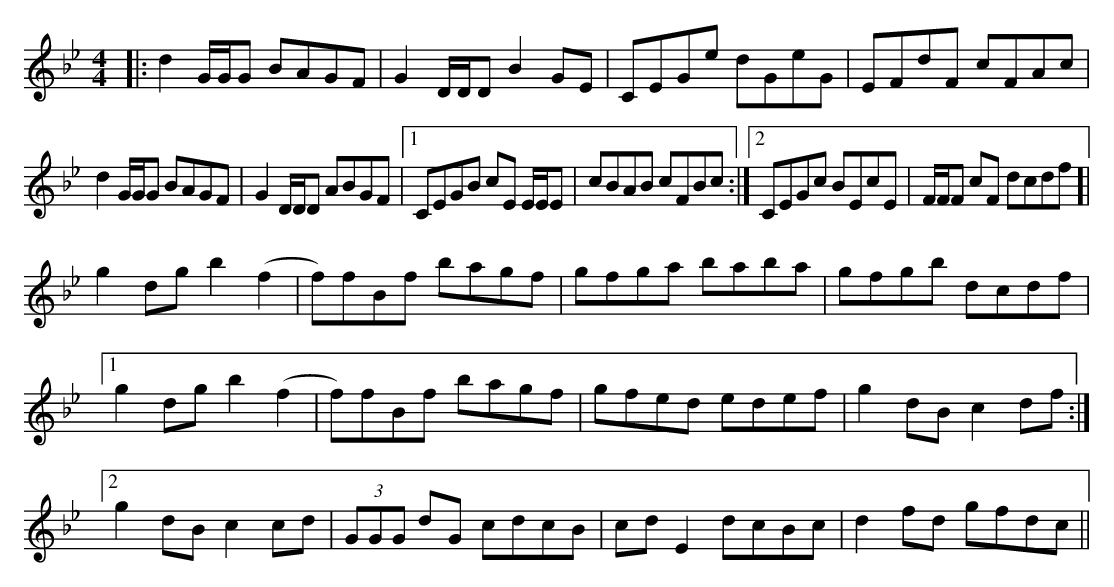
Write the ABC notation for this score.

X:1
M:4/4
K:Gmin
|:d2G/G/G BAGF|G2D/D/D B2GE|CEGe dGeG|EFdF cFAc|
d2G/G/G BAGF|G2D/D/D ABGF|1 CEGB cE E/E/E|cBAB cFBc:|2 CEGc BEcE|F/F/F cF dcdf ]|
g2dg b2(f2|f)fBf bagf|gfga baba|gfgb dcdf|
[1 g2dg b2(f2|f)fBf bagf|gfed edef|g2dB c2df:|
[2 g2dB c2cd|(3GGG dG cdcB|cdE2 dcBc|d2fd gfdc||
